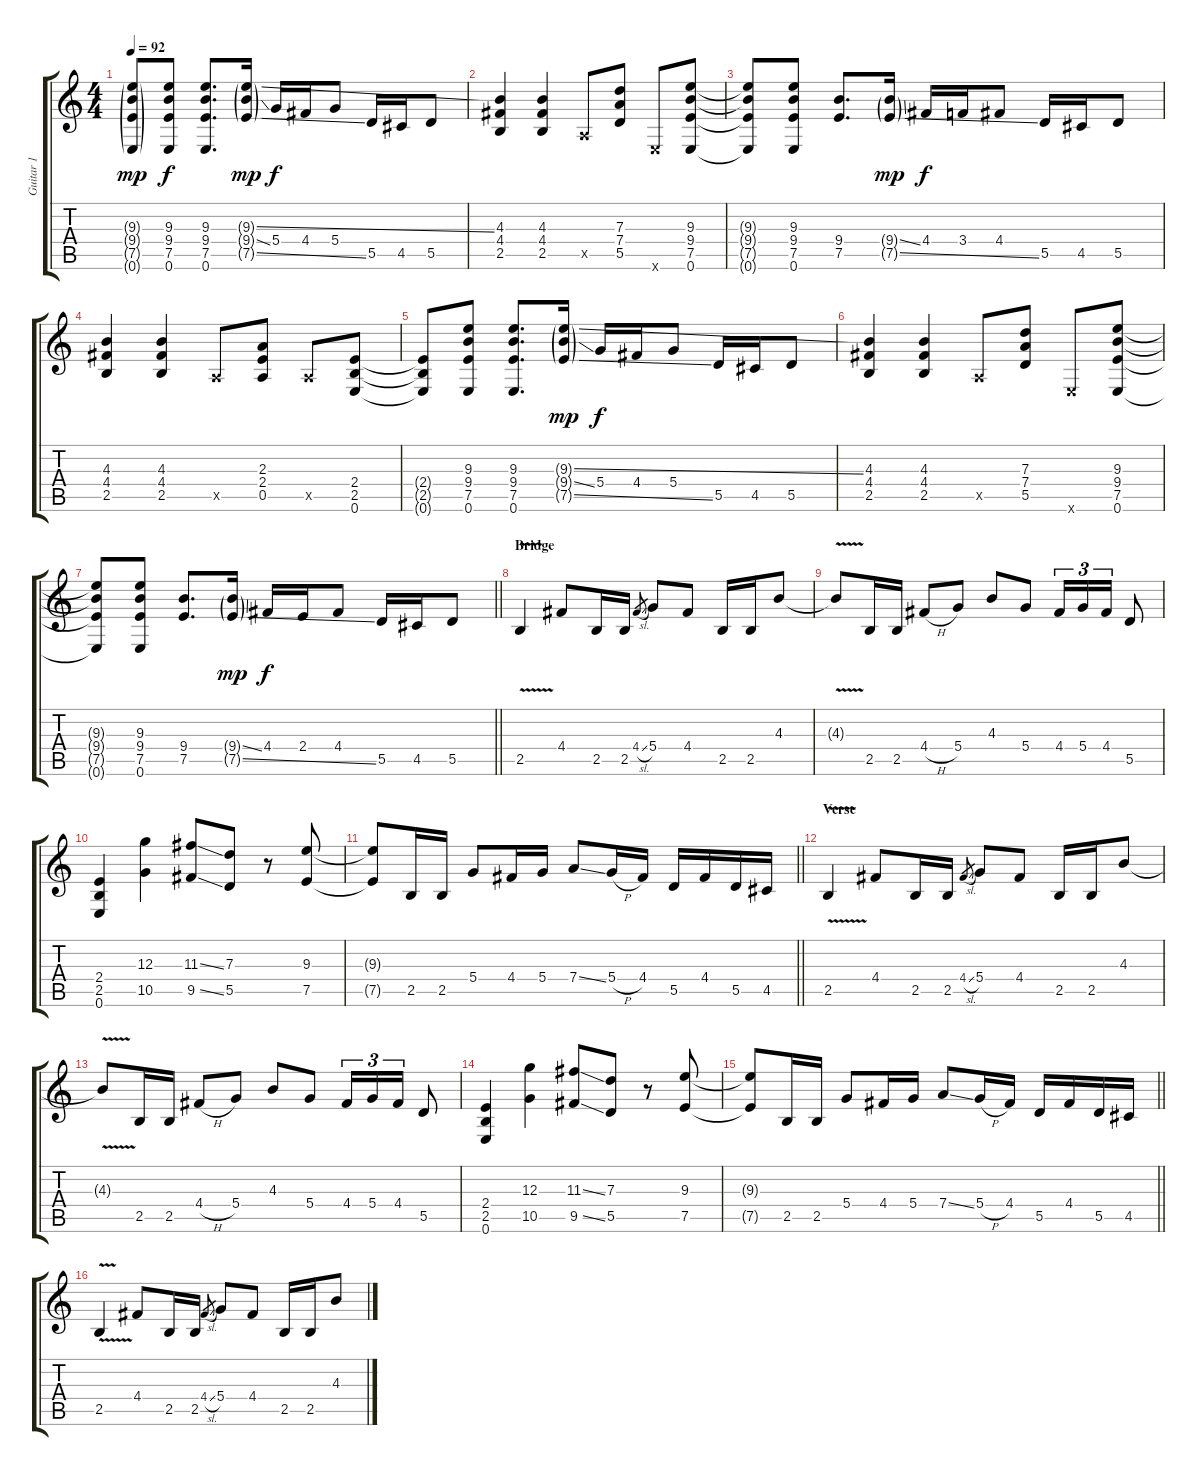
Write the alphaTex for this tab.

\track ("Guitar 1" "Guitar 1") {instrument distortionguitar}
\staff {score tabs}
\tuning (E4 B3 G3 D3 A2 E2) {hide}
\ts (4 4)
\tempo 92
\clef g2
\ks c
(9.3{g} 9.4{g} 7.5{g} 0.6{g}).8{dy mp} (9.3 9.4 7.5 0.6).8{dy f} (9.3 9.4 7.5 0.6).8{d} (9.3{ss g} 9.4{ss g} 7.5{ss g}).16{dy mp} 5.4.16{dy f} 4.4.16 5.4.8 5.5.16 4.5.16 5.5.8 |
(4.3 4.4 2.5).4 (4.3 4.4 2.5).4 0.5{x}.8 (7.3 7.4 5.5).8 0.6{x}.8 (9.3 9.4 7.5 0.6).8 |
(9.3{t} 9.4{t} 7.5{t} 0.6{t}).8 (9.3 9.4 7.5 0.6).8 (9.4 7.5).8{d} (9.4{ss g} 7.5{ss g}).16{dy mp} 4.4.16{dy f} 3.4.16 4.4.8 5.5.16 4.5.16 5.5.8 |
(4.3 4.4 2.5).4 (4.3 4.4 2.5).4 0.5{x}.8 (2.3 2.4 0.5).8 0.5{x}.8 (2.4 2.5 0.6).8 |
(2.4{t} 2.5{t} 0.6{t}).8 (9.3 9.4 7.5 0.6).8 (9.3 9.4 7.5 0.6).8{d} (9.3{ss g} 9.4{ss g} 7.5{ss g}).16{dy mp} 5.4.16{dy f} 4.4.16 5.4.8 5.5.16 4.5.16 5.5.8 |
(4.3 4.4 2.5).4 (4.3 4.4 2.5).4 0.5{x}.8 (7.3 7.4 5.5).8 0.6{x}.8 (9.3 9.4 7.5 0.6).8 |
\barLineRight lightlight
(9.3{t} 9.4{t} 7.5{t} 0.6{t}).8 (9.3 9.4 7.5 0.6).8 (9.4 7.5).8{d} (9.4{ss g} 7.5{ss g}).16{dy mp} 4.4.16{dy f} 2.4.16 4.4.8 5.5.16 4.5.16 5.5.8 |
\section ("" "Bridge")
2.5{v}.4 4.4.8 2.5.16 2.5.16 4.4{sl}.8{gr} 5.4.8 4.4.8 2.5.16 2.5.16 4.3.8 |
4.3{v t}.8 2.5.16 2.5.16 4.4{h}.8 5.4.8 4.3.8 5.4.8 4.4.16{tu (3 2)} 5.4.16{tu (3 2)} 4.4.16{tu (3 2)} 5.5.8 |
(2.4 2.5 0.6).4 (12.3 10.5).4 (11.3{ss} 9.5{ss}).8 (7.3 5.5).8 r.8 (9.3 7.5).8 |
\barLineRight lightlight
(9.3{t} 7.5{t}).8 2.5.16 2.5.16 5.4.8 4.4.16 5.4.16 7.4{ss}.8 5.4{h}.16 4.4.16 5.5.16 4.4.16 5.5.16 4.5.16 |
\section ("" "Verse")
2.5{v}.4 4.4.8 2.5.16 2.5.16 4.4{sl}.8{gr} 5.4.8 4.4.8 2.5.16 2.5.16 4.3.8 |
4.3{v t}.8 2.5.16 2.5.16 4.4{h}.8 5.4.8 4.3.8 5.4.8 4.4.16{tu (3 2)} 5.4.16{tu (3 2)} 4.4.16{tu (3 2)} 5.5.8 |
(2.4 2.5 0.6).4 (12.3 10.5).4 (11.3{ss} 9.5{ss}).8 (7.3 5.5).8 r.8 (9.3 7.5).8 |
\barLineRight lightlight
(9.3{t} 7.5{t}).8 2.5.16 2.5.16 5.4.8 4.4.16 5.4.16 7.4{ss}.8 5.4{h}.16 4.4.16 5.5.16 4.4.16 5.5.16 4.5.16 |
2.5{v}.4 4.4.8 2.5.16 2.5.16 4.4{sl}.8{gr} 5.4.8 4.4.8 2.5.16 2.5.16 4.3.8
